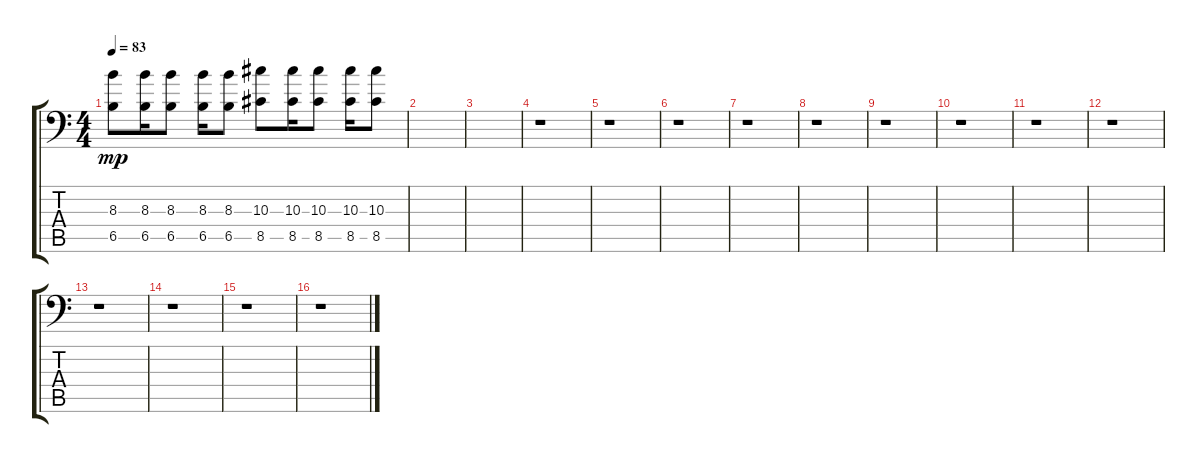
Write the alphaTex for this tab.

\track "" {instrument electricguitarjazz}
\staff {score tabs}
\tuning (C4 G3 Eb3 Bb2 F2 Bb1) {hide}
\ts (4 4)
\tempo 83
\clef f4
\ks c
(8.3 6.5).8{dy mp} (8.3 6.5).16 (8.3 6.5).8 (8.3 6.5).16 (8.3 6.5).8 (10.3 8.5).8 (10.3 8.5).16 (10.3 8.5).8 (10.3 8.5).16 (10.3 8.5).8 |
|
|
r.1 |
r.1 |
r.1 |
r.1 |
r.1 |
r.1 |
r.1 |
r.1 |
r.1 |
r.1 |
r.1 |
r.1 |
r.1
